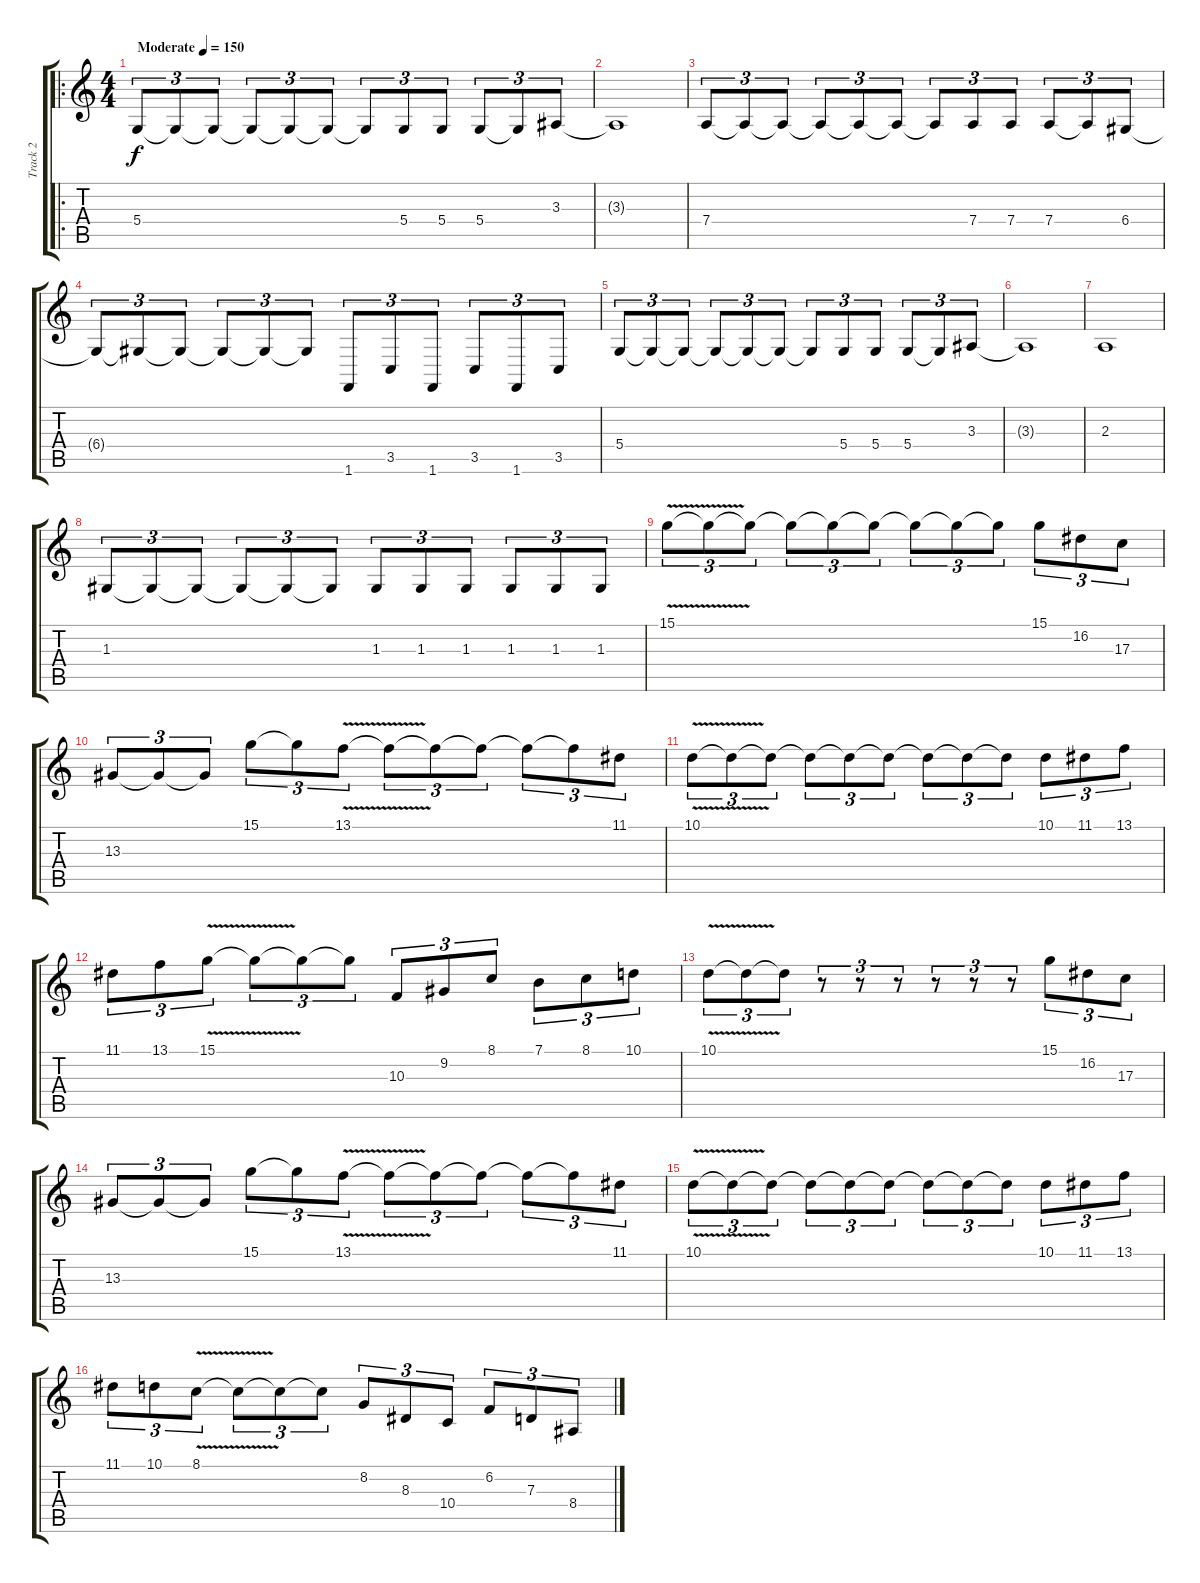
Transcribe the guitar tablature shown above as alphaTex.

\track ("Track 2" "Track 2") {instrument lead5charang}
\staff {score tabs}
\tuning (E4 B3 G3 D3 A2 E2) {hide}
\ro
\ts (4 4)
\tempo (150 "Moderate")
\clef g2
\ks c
5.4.8{tu (3 2) dy f instrument lead5charang} 5.4{t}.8{tu (3 2)} 5.4{t}.8{tu (3 2)} 5.4{t}.8{tu (3 2)} 5.4{t}.8{tu (3 2)} 5.4{t}.8{tu (3 2)} 5.4{t}.8{tu (3 2)} 5.4.8{tu (3 2)} 5.4.8{tu (3 2)} 5.4.8{tu (3 2)} 5.4{t}.8{tu (3 2)} 3.3.8{tu (3 2)} |
3.3{t}.1 |
7.4.8{tu (3 2)} 7.4{t}.8{tu (3 2)} 7.4{t}.8{tu (3 2)} 7.4{t}.8{tu (3 2)} 7.4{t}.8{tu (3 2)} 7.4{t}.8{tu (3 2)} 7.4{t}.8{tu (3 2)} 7.4.8{tu (3 2)} 7.4.8{tu (3 2)} 7.4.8{tu (3 2)} 7.4{t}.8{tu (3 2)} 6.4.8{tu (3 2)} |
6.4{t}.8{tu (3 2)} 6.4{t}.8{tu (3 2)} 6.4{t}.8{tu (3 2)} 6.4{t}.8{tu (3 2)} 6.4{t}.8{tu (3 2)} 6.4{t}.8{tu (3 2)} 1.6.8{tu (3 2)} 3.5.8{tu (3 2)} 1.6.8{tu (3 2)} 3.5.8{tu (3 2)} 1.6.8{tu (3 2)} 3.5.8{tu (3 2)} |
5.4.8{tu (3 2)} 5.4{t}.8{tu (3 2)} 5.4{t}.8{tu (3 2)} 5.4{t}.8{tu (3 2)} 5.4{t}.8{tu (3 2)} 5.4{t}.8{tu (3 2)} 5.4{t}.8{tu (3 2)} 5.4.8{tu (3 2)} 5.4.8{tu (3 2)} 5.4.8{tu (3 2)} 5.4{t}.8{tu (3 2)} 3.3.8{tu (3 2)} |
3.3{t}.1 |
2.3.1 |
1.3.8{tu (3 2)} 1.3{t}.8{tu (3 2)} 1.3{t}.8{tu (3 2)} 1.3{t}.8{tu (3 2)} 1.3{t}.8{tu (3 2)} 1.3{t}.8{tu (3 2)} 1.3.8{tu (3 2)} 1.3.8{tu (3 2)} 1.3.8{tu (3 2)} 1.3.8{tu (3 2)} 1.3.8{tu (3 2)} 1.3.8{tu (3 2)} |
15.1{v}.8{tu (3 2)} 15.1{t}.8{tu (3 2)} 15.1{t}.8{tu (3 2)} 15.1{t}.8{tu (3 2)} 15.1{t}.8{tu (3 2)} 15.1{t}.8{tu (3 2)} 15.1{t}.8{tu (3 2)} 15.1{t}.8{tu (3 2)} 15.1{t}.8{tu (3 2)} 15.1.8{tu (3 2)} 16.2.8{tu (3 2)} 17.3.8{tu (3 2)} |
13.3.8{tu (3 2)} 13.3{t}.8{tu (3 2)} 13.3{t}.8{tu (3 2)} 15.1.8{tu (3 2)} 15.1{t}.8{tu (3 2)} 13.1{v}.8{tu (3 2)} 13.1{t}.8{tu (3 2)} 13.1{t}.8{tu (3 2)} 13.1{t}.8{tu (3 2)} 13.1{t}.8{tu (3 2)} 13.1{t}.8{tu (3 2)} 11.1.8{tu (3 2)} |
10.1{v}.8{tu (3 2)} 10.1{t}.8{tu (3 2)} 10.1{t}.8{tu (3 2)} 10.1{t}.8{tu (3 2)} 10.1{t}.8{tu (3 2)} 10.1{t}.8{tu (3 2)} 10.1{t}.8{tu (3 2)} 10.1{t}.8{tu (3 2)} 10.1{t}.8{tu (3 2)} 10.1.8{tu (3 2)} 11.1.8{tu (3 2)} 13.1.8{tu (3 2)} |
11.1.8{tu (3 2)} 13.1.8{tu (3 2)} 15.1{v}.8{tu (3 2)} 15.1{t}.8{tu (3 2)} 15.1{t}.8{tu (3 2)} 15.1{t}.8{tu (3 2)} 10.3.8{tu (3 2)} 9.2.8{tu (3 2)} 8.1.8{tu (3 2)} 7.1.8{tu (3 2)} 8.1.8{tu (3 2)} 10.1.8{tu (3 2)} |
10.1{v}.8{tu (3 2)} 10.1{t}.8{tu (3 2)} 10.1{t}.8{tu (3 2)} r.8{tu (3 2)} r.8{tu (3 2)} r.8{tu (3 2)} r.8{tu (3 2)} r.8{tu (3 2)} r.8{tu (3 2)} 15.1.8{tu (3 2)} 16.2.8{tu (3 2)} 17.3.8{tu (3 2)} |
13.3.8{tu (3 2)} 13.3{t}.8{tu (3 2)} 13.3{t}.8{tu (3 2)} 15.1.8{tu (3 2)} 15.1{t}.8{tu (3 2)} 13.1{v}.8{tu (3 2)} 13.1{t}.8{tu (3 2)} 13.1{t}.8{tu (3 2)} 13.1{t}.8{tu (3 2)} 13.1{t}.8{tu (3 2)} 13.1{t}.8{tu (3 2)} 11.1.8{tu (3 2)} |
10.1{v}.8{tu (3 2)} 10.1{t}.8{tu (3 2)} 10.1{t}.8{tu (3 2)} 10.1{t}.8{tu (3 2)} 10.1{t}.8{tu (3 2)} 10.1{t}.8{tu (3 2)} 10.1{t}.8{tu (3 2)} 10.1{t}.8{tu (3 2)} 10.1{t}.8{tu (3 2)} 10.1.8{tu (3 2)} 11.1.8{tu (3 2)} 13.1.8{tu (3 2)} |
11.1.8{tu (3 2)} 10.1.8{tu (3 2)} 8.1{v}.8{tu (3 2)} 8.1{t}.8{tu (3 2)} 8.1{t}.8{tu (3 2)} 8.1{t}.8{tu (3 2)} 8.2.8{tu (3 2)} 8.3.8{tu (3 2)} 10.4.8{tu (3 2)} 6.2.8{tu (3 2)} 7.3.8{tu (3 2)} 8.4.8{tu (3 2)}
